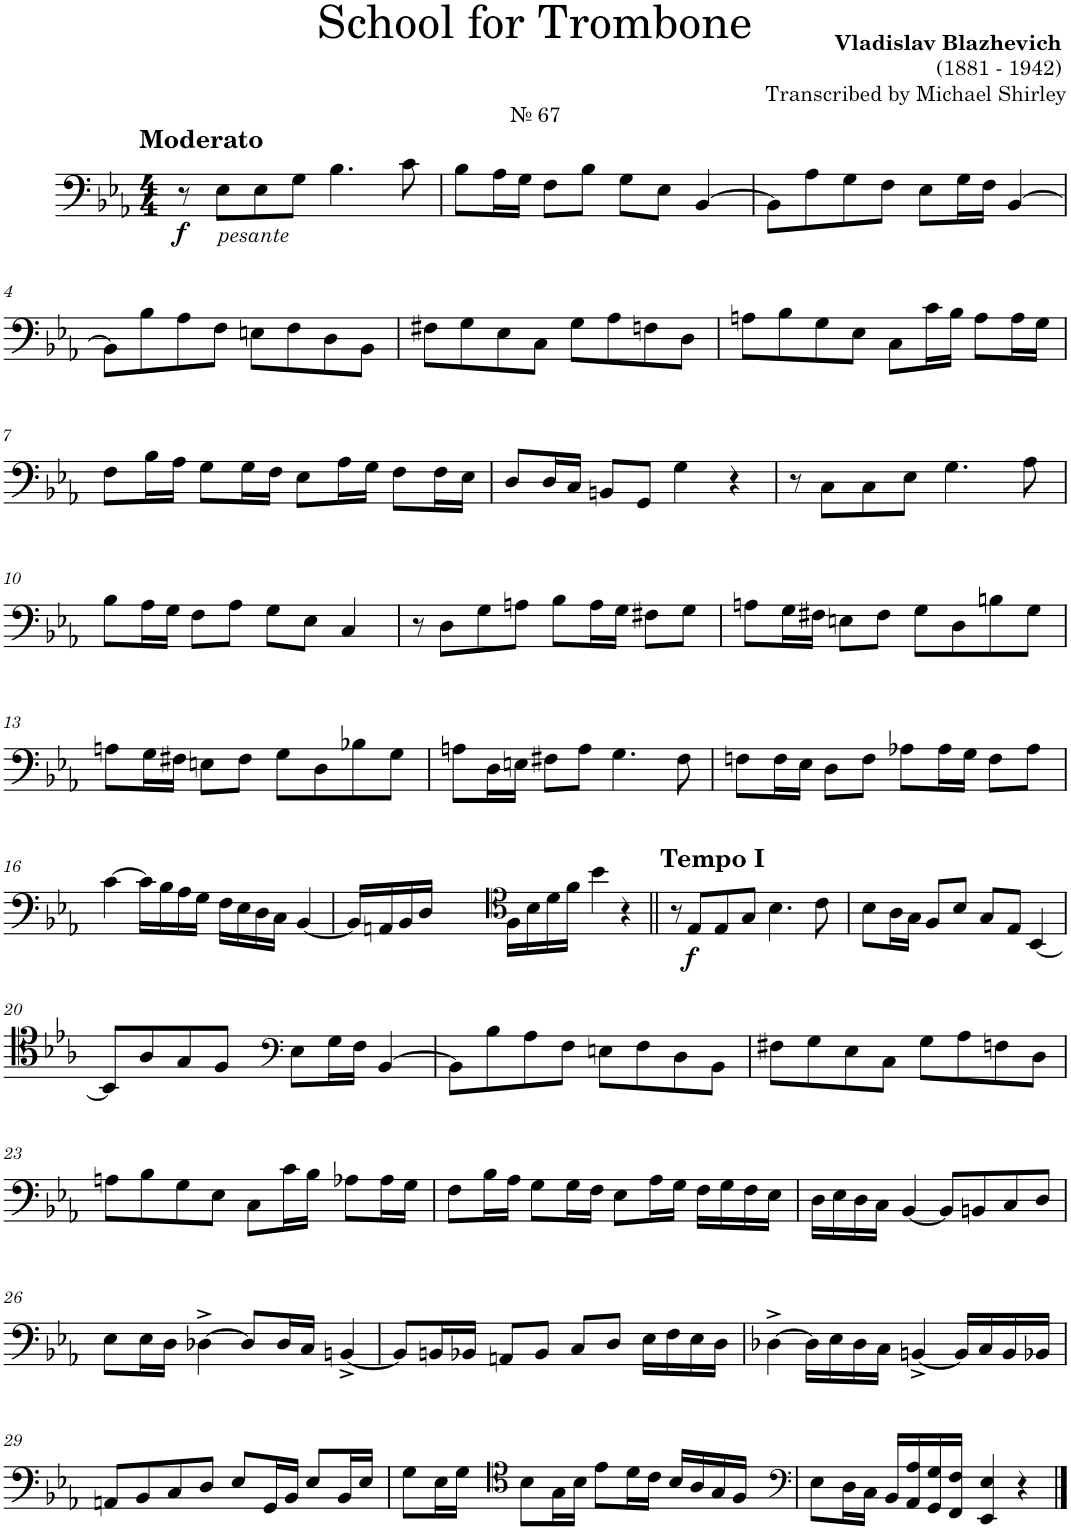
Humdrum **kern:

**kern	**dynam
*part1	*part1
*staff1	*staff1
*I"Trombone	*
*I'Tbn.	*
*clefF4	*
*k[b-e-a-]	*
*M4/4	*
=1	=1
!LO:TX:a:t=№ 67	!
!LO:TX:a:B:t=Moderato	!
!	!LO:DY:b
8r	f
!LO:TX:b:i:t=pesante	!
8E-\L	.
8E-\	.
8G\J	.
4.B-\	.
8c\	.
=2	=2
8B-\L	.
16A-\L	.
16G\JJ	.
8F\L	.
8B-\J	.
8G\L	.
8E-\J	.
[4BB-/	.
=3	=3
8BB-\L]	.
8A-\	.
8G\	.
8F\J	.
8E-\L	.
16G\L	.
16F\JJ	.
[4BB-/	.
!!LO:LB:g=z
=4	=4
8BB-\L]	.
8B-\	.
8A-\	.
8F\J	.
8En\L	.
8F\	.
8D\	.
8BB-\J	.
=5	=5
8F#X\L	.
8G\	.
8E-\	.
8C\J	.
8G\L	.
8A-\	.
8Fn\	.
8D\J	.
=6	=6
8An\L	.
8B-\	.
8G\	.
8E-\J	.
8C\L	.
16c\L	.
16B-\JJ	.
8A\L	.
16A\L	.
16G\JJ	.
!!LO:LB:g=z
=7	=7
8F\L	.
16B-\L	.
16A-\JJ	.
8G\L	.
16G\L	.
16F\JJ	.
8E-\L	.
16A-\L	.
16G\JJ	.
8F\L	.
16F\L	.
16E-\JJ	.
=8	=8
8D/L	.
16D/L	.
16C/JJ	.
8BBn/L	.
8GG/J	.
4G\	.
4r	.
=9	=9
8r	.
8C\L	.
8C\	.
8E-\J	.
4.G\	.
8A-\	.
!!LO:LB:g=z
=10	=10
8B-\L	.
16A-\L	.
16G\JJ	.
8F\L	.
8A-\J	.
8G\L	.
8E-\J	.
4C/	.
=11	=11
8r	.
8D\L	.
8G\	.
8An\J	.
8B-\L	.
16A\L	.
16G\JJ	.
8F#X\L	.
8G\J	.
=12	=12
8An\L	.
16G\L	.
16F#X\JJ	.
8En\L	.
8F#\J	.
8G\L	.
8D\	.
8Bn\	.
8G\J	.
!!LO:LB:g=z
=13	=13
8An\L	.
16G\L	.
16F#X\JJ	.
8En\L	.
8F#\J	.
8G\L	.
8D\	.
8B-X\	.
8G\J	.
=14	=14
8An\L	.
16D\L	.
16En\JJ	.
8F#X\L	.
8A\J	.
4.G\	.
8F#\	.
=15	=15
8Fn\L	.
16F\L	.
16E-\JJ	.
8D\L	.
8F\J	.
8A-X\L	.
16A-\L	.
16G\JJ	.
8F\L	.
8A-\J	.
!!LO:LB:g=z
=16	=16
[4c\	.
16c\LL]	.
16B-\	.
16A-\	.
16G\JJ	.
16F\LL	.
16E-\	.
16D\	.
16C\JJ	.
[4BB-/	.
=17	=17
16BB-/LL]	.
16AAn/	.
16BB-/	.
16D/JJ	.
*clefC4	*
16F\LL	.
16B-\	.
16d\	.
16f\JJ	.
4b-\	.
4r	.
=18||	=18||
!LO:TX:a:B:t=Tempo I	!
8r	.
!	!LO:DY:b
8E-/L	f
8E-/	.
8G/J	.
4.B-\	.
8c\	.
=19	=19
8B-\L	.
16A-\L	.
16G\JJ	.
8F/L	.
8B-/J	.
8G/L	.
8E-/J	.
[4BB-/	.
!!LO:LB:g=z
=20	=20
8BB-/L]	.
8A-/	.
8G/	.
8F/J	.
*clefF4	*
8E-\L	.
16G\L	.
16F\JJ	.
[4BB-/	.
=21	=21
8BB-\L]	.
8B-\	.
8A-\	.
8F\J	.
8En\L	.
8F\	.
8D\	.
8BB-\J	.
=22	=22
8F#X\L	.
8G\	.
8E-\	.
8C\J	.
8G\L	.
8A-\	.
8Fn\	.
8D\J	.
!!LO:LB:g=z
=23	=23
8An\L	.
8B-\	.
8G\	.
8E-\J	.
8C\L	.
16c\L	.
16B-\JJ	.
8A-X\L	.
16A-\L	.
16G\JJ	.
=24	=24
8F\L	.
16B-\L	.
16A-\JJ	.
8G\L	.
16G\L	.
16F\JJ	.
8E-\L	.
16A-\L	.
16G\JJ	.
16F\LL	.
16G\	.
16F\	.
16E-\JJ	.
=25	=25
16D\LL	.
16E-\	.
16D\	.
16C\JJ	.
[4BB-/	.
8BB-/L]	.
8BBn/	.
8C/	.
8D/J	.
!!LO:LB:g=z
=26	=26
8E-\L	.
16E-\L	.
16D\JJ	.
[4D-X^\	.
8D-/L]	.
16D-/L	.
16C/JJ	.
[4BBn^/	.
=27	=27
8BB/L]	.
16BBn/L	.
16BB-X/JJ	.
8AAn/L	.
8BB-/J	.
8C/L	.
8D/J	.
16E-\LL	.
16F\	.
16E-\	.
16D\JJ	.
=28	=28
[4D-X^\	.
16D-\LL]	.
16E-\	.
16D-\	.
16C\JJ	.
[4BBn^/	.
16BB/LL]	.
16C/	.
16BB/	.
16BB-X/JJ	.
!!LO:LB:g=z
=29	=29
8AAn/L	.
8BB-/	.
8C/	.
8D/J	.
8E-/L	.
16GG/L	.
16BB-/JJ	.
8E-/L	.
16BB-/L	.
16E-/JJ	.
=30	=30
8G\L	.
16E-\L	.
16G\JJ	.
*clefC4	*
8B-\L	.
16G\L	.
16B-\JJ	.
8e-\L	.
16d\L	.
16c\JJ	.
16B-/LL	.
16A-/	.
16G/	.
16F/JJ	.
=31	=31
*clefF4	*
8E-\L	.
16D\L	.
16C\JJ	.
16BB-/LL	.
16AA-/ 16A-/	.
16GG/ 16G/	.
16FF/ 16F/JJ	.
4EE-/ 4E-/	.
4r	.
==	==
*-	*-
